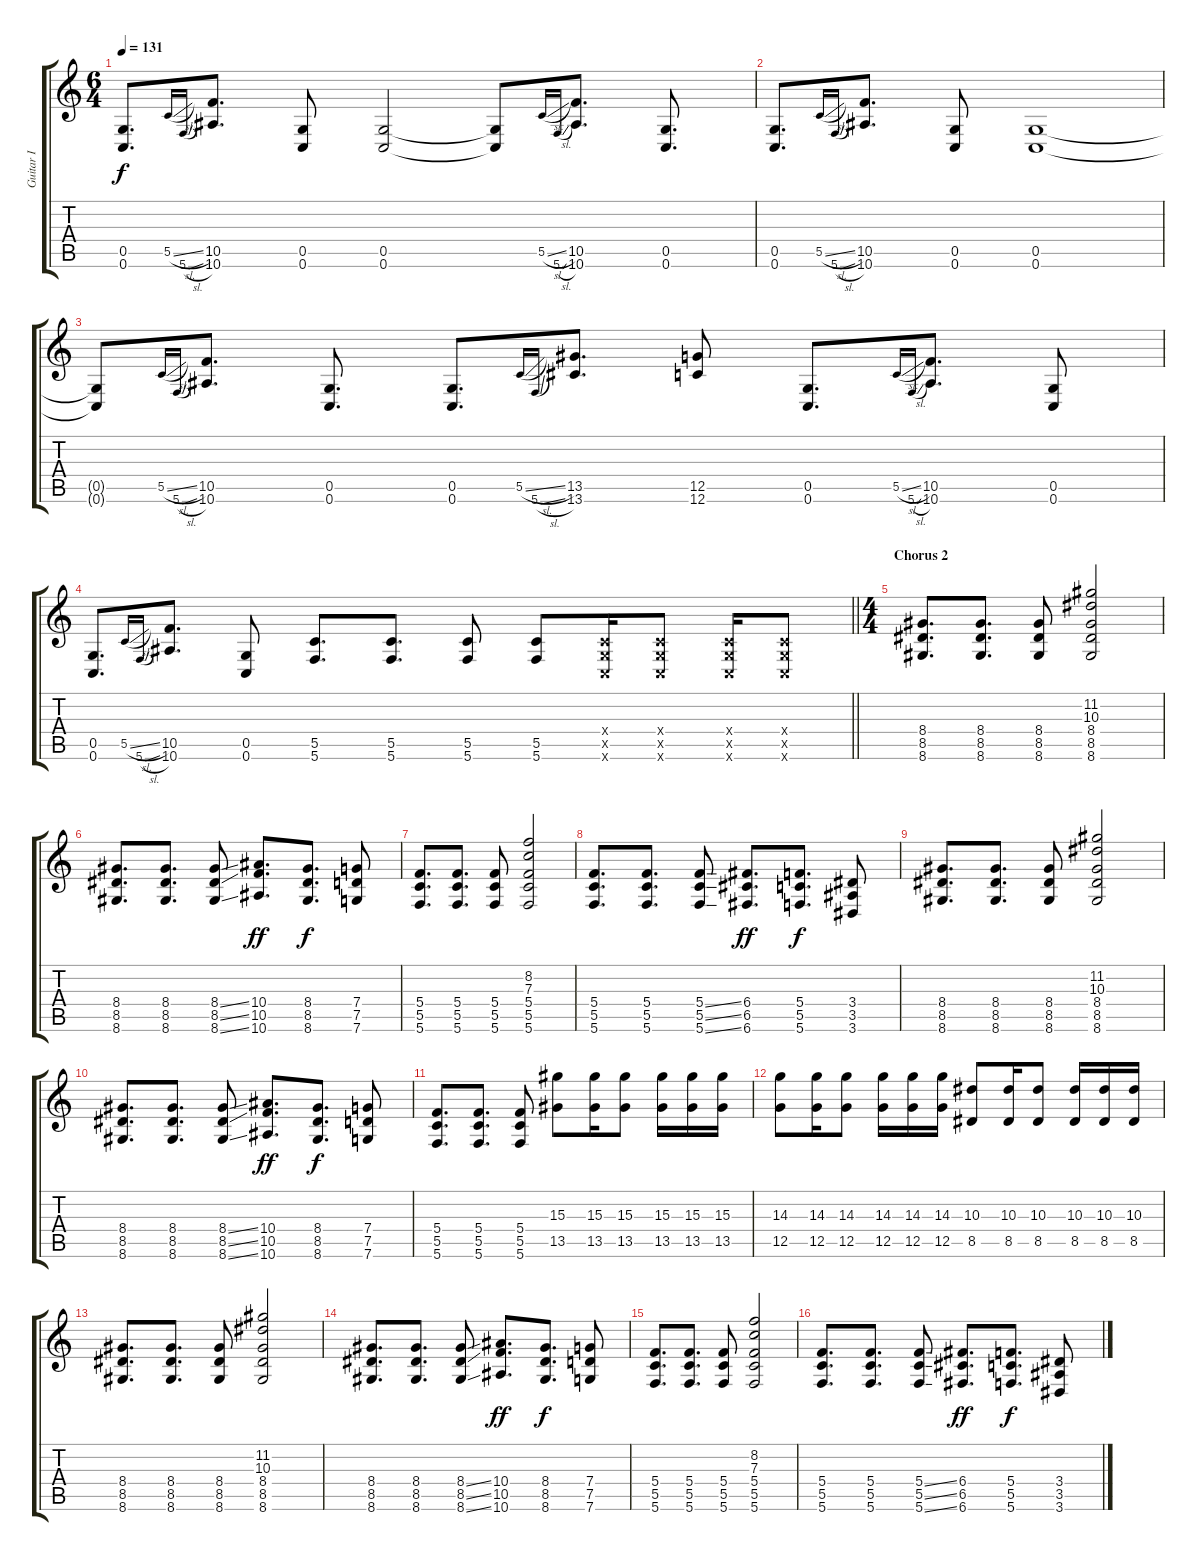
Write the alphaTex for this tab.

\track ("Guitar I" "Guitar I") {instrument overdrivenguitar}
\staff {score tabs}
\tuning (D4 A3 F3 C3 G2 C2) {hide}
\ts (6 4)
\tempo 131
\clef g2
\ks c
(0.5 0.6).8{d dy f} 5.5{sl}.16{gr onbeat} 5.6{sl}.16{gr onbeat} (10.5 10.6).8{d} (0.5 0.6).8 (0.5 0.6).2 (0.5{t} 0.6{t}).8 5.5{sl}.16{gr onbeat} 5.6{sl}.16{gr onbeat} (10.5 10.6).8{d} (0.5 0.6).8{d} |
(0.5 0.6).8{d} 5.5{sl}.16{gr onbeat} 5.6{sl}.16{gr onbeat} (10.5 10.6).8{d} (0.5 0.6).8 (0.5 0.6).1 |
(0.5{t} 0.6{t}).8 5.5{sl}.16{gr onbeat} 5.6{sl}.16{gr onbeat} (10.5 10.6).8{d} (0.5 0.6).8{d} (0.5 0.6).8{d} 5.5{sl}.16{gr onbeat} 5.6{sl}.16{gr onbeat} (13.5 13.6).8{d} (12.5 12.6).8 (0.5 0.6).8{d} 5.5{sl}.16{gr onbeat} 5.6{sl}.16{gr onbeat} (10.5 10.6).8{d} (0.5 0.6).8 |
\barLineRight lightlight
(0.5 0.6).8{d} 5.5{sl}.16{gr onbeat} 5.6{sl}.16{gr onbeat} (10.5 10.6).8{d} (0.5 0.6).8 (5.5 5.6).8{d} (5.5 5.6).8{d} (5.5 5.6).8 (5.5 5.6).8 (0.4{x} 0.5{x} 0.6{x}).16 (0.4{x} 0.5{x} 0.6{x}).8 (0.4{x} 0.5{x} 0.6{x}).16 (0.4{x} 0.5{x} 0.6{x}).8 |
\ts (4 4)
\section ("" "Chorus 2")
(8.4 8.5 8.6).8{d} (8.4 8.5 8.6).8{d} (8.4 8.5 8.6).8 (11.2 10.3 8.4 8.5 8.6).2 |
(8.4 8.5 8.6).8{d} (8.4 8.5 8.6).8{d} (8.4{ss} 8.5{ss} 8.6{ss}).8 (10.4 10.5 10.6).8{d dy ff} (8.4 8.5 8.6).8{d dy f} (7.4 7.5 7.6).8 |
(5.4 5.5 5.6).8{d} (5.4 5.5 5.6).8{d} (5.4 5.5 5.6).8 (8.2 7.3 5.4 5.5 5.6).2 |
(5.4 5.5 5.6).8{d} (5.4 5.5 5.6).8{d} (5.4{ss} 5.5{ss} 5.6{ss}).8 (6.4 6.5 6.6).8{d dy ff} (5.4 5.5 5.6).8{d dy f} (3.4 3.5 3.6).8 |
(8.4 8.5 8.6).8{d} (8.4 8.5 8.6).8{d} (8.4 8.5 8.6).8 (11.2 10.3 8.4 8.5 8.6).2 |
(8.4 8.5 8.6).8{d} (8.4 8.5 8.6).8{d} (8.4{ss} 8.5{ss} 8.6{ss}).8 (10.4 10.5 10.6).8{d dy ff} (8.4 8.5 8.6).8{d dy f} (7.4 7.5 7.6).8 |
(5.4 5.5 5.6).8{d} (5.4 5.5 5.6).8{d} (5.4 5.5 5.6).8 (15.3 13.5).8 (15.3 13.5).16 (15.3 13.5).8 (15.3 13.5).16 (15.3 13.5).16 (15.3 13.5).16 |
(14.3 12.5).8 (14.3 12.5).16 (14.3 12.5).8 (14.3 12.5).16 (14.3 12.5).16 (14.3 12.5).16 (10.3 8.5).8 (10.3 8.5).16 (10.3 8.5).8 (10.3 8.5).16 (10.3 8.5).16 (10.3 8.5).16 |
(8.4 8.5 8.6).8{d} (8.4 8.5 8.6).8{d} (8.4 8.5 8.6).8 (11.2 10.3 8.4 8.5 8.6).2 |
(8.4 8.5 8.6).8{d} (8.4 8.5 8.6).8{d} (8.4{ss} 8.5{ss} 8.6{ss}).8 (10.4 10.5 10.6).8{d dy ff} (8.4 8.5 8.6).8{d dy f} (7.4 7.5 7.6).8 |
(5.4 5.5 5.6).8{d} (5.4 5.5 5.6).8{d} (5.4 5.5 5.6).8 (8.2 7.3 5.4 5.5 5.6).2 |
(5.4 5.5 5.6).8{d} (5.4 5.5 5.6).8{d} (5.4{ss} 5.5{ss} 5.6{ss}).8 (6.4 6.5 6.6).8{d dy ff} (5.4 5.5 5.6).8{d dy f} (3.4 3.5 3.6).8
